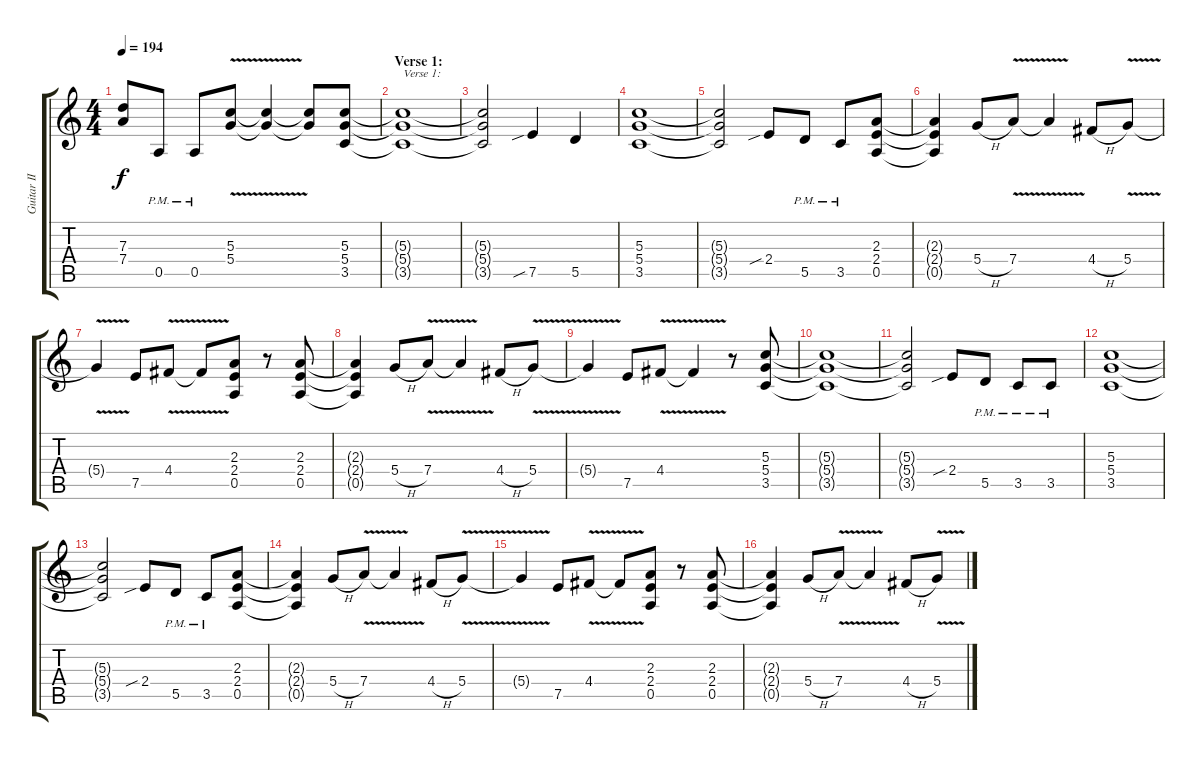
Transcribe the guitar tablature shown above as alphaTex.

\track ("Guitar II" "Guitar II") {instrument distortionguitar}
\staff {score tabs}
\tuning (E4 B3 G3 D3 A2 E2) {hide}
\ts (4 4)
\tempo 194
\clef g2
\ks c
(7.3 7.4).8{dy f} 0.5{pm}.8 0.5{pm}.8 (5.3{v} 5.4).8 (5.3{t} 5.4{t}).4 (5.3{t} 5.4{t}).8 (5.3 5.4 3.5).8 |
\section ("" "Verse 1:")
(5.3{t} 5.4{t} 3.5{t}).1{txt "Verse 1:"} |
(5.3{t} 5.4{t} 3.5{t}).2 7.5{sib}.4 5.5.4 |
(5.3 5.4 3.5).1 |
(5.3{t} 5.4{t} 3.5{t}).2 2.4{sib}.8 5.5{pm}.8 3.5{pm}.8 (2.3 2.4 0.5).8 |
(2.3{t} 2.4{t} 0.5{t}).4 5.4{h}.8 7.4{v}.8 7.4{t}.4 4.4{h}.8 5.4{v}.8 |
5.4{t}.4 7.5.8 4.4{v}.8 4.4{t}.8 (2.3 2.4 0.5).8 r.8 (2.3 2.4 0.5).8 |
(2.3{t} 2.4{t} 0.5{t}).4 5.4{h}.8 7.4{v}.8 7.4{t}.4 4.4{h}.8 5.4{v}.8 |
5.4{t}.4 7.5.8 4.4{v}.8 4.4{t}.4 r.8 (5.3 5.4 3.5).8 |
(5.3{t} 5.4{t} 3.5{t}).1 |
(5.3{t} 5.4{t} 3.5{t}).2 2.4{sib}.8 5.5{pm}.8 3.5{pm}.8 3.5{pm}.8 |
(5.3 5.4 3.5).1 |
(5.3{t} 5.4{t} 3.5{t}).2 2.4{sib}.8 5.5{pm}.8 3.5{pm}.8 (2.3 2.4 0.5).8 |
(2.3{t} 2.4{t} 0.5{t}).4 5.4{h}.8 7.4{v}.8 7.4{t}.4 4.4{h}.8 5.4{v}.8 |
5.4{t}.4 7.5.8 4.4{v}.8 4.4{t}.8 (2.3 2.4 0.5).8 r.8 (2.3 2.4 0.5).8 |
(2.3{t} 2.4{t} 0.5{t}).4 5.4{h}.8 7.4{v}.8 7.4{t}.4 4.4{h}.8 5.4{v}.8
